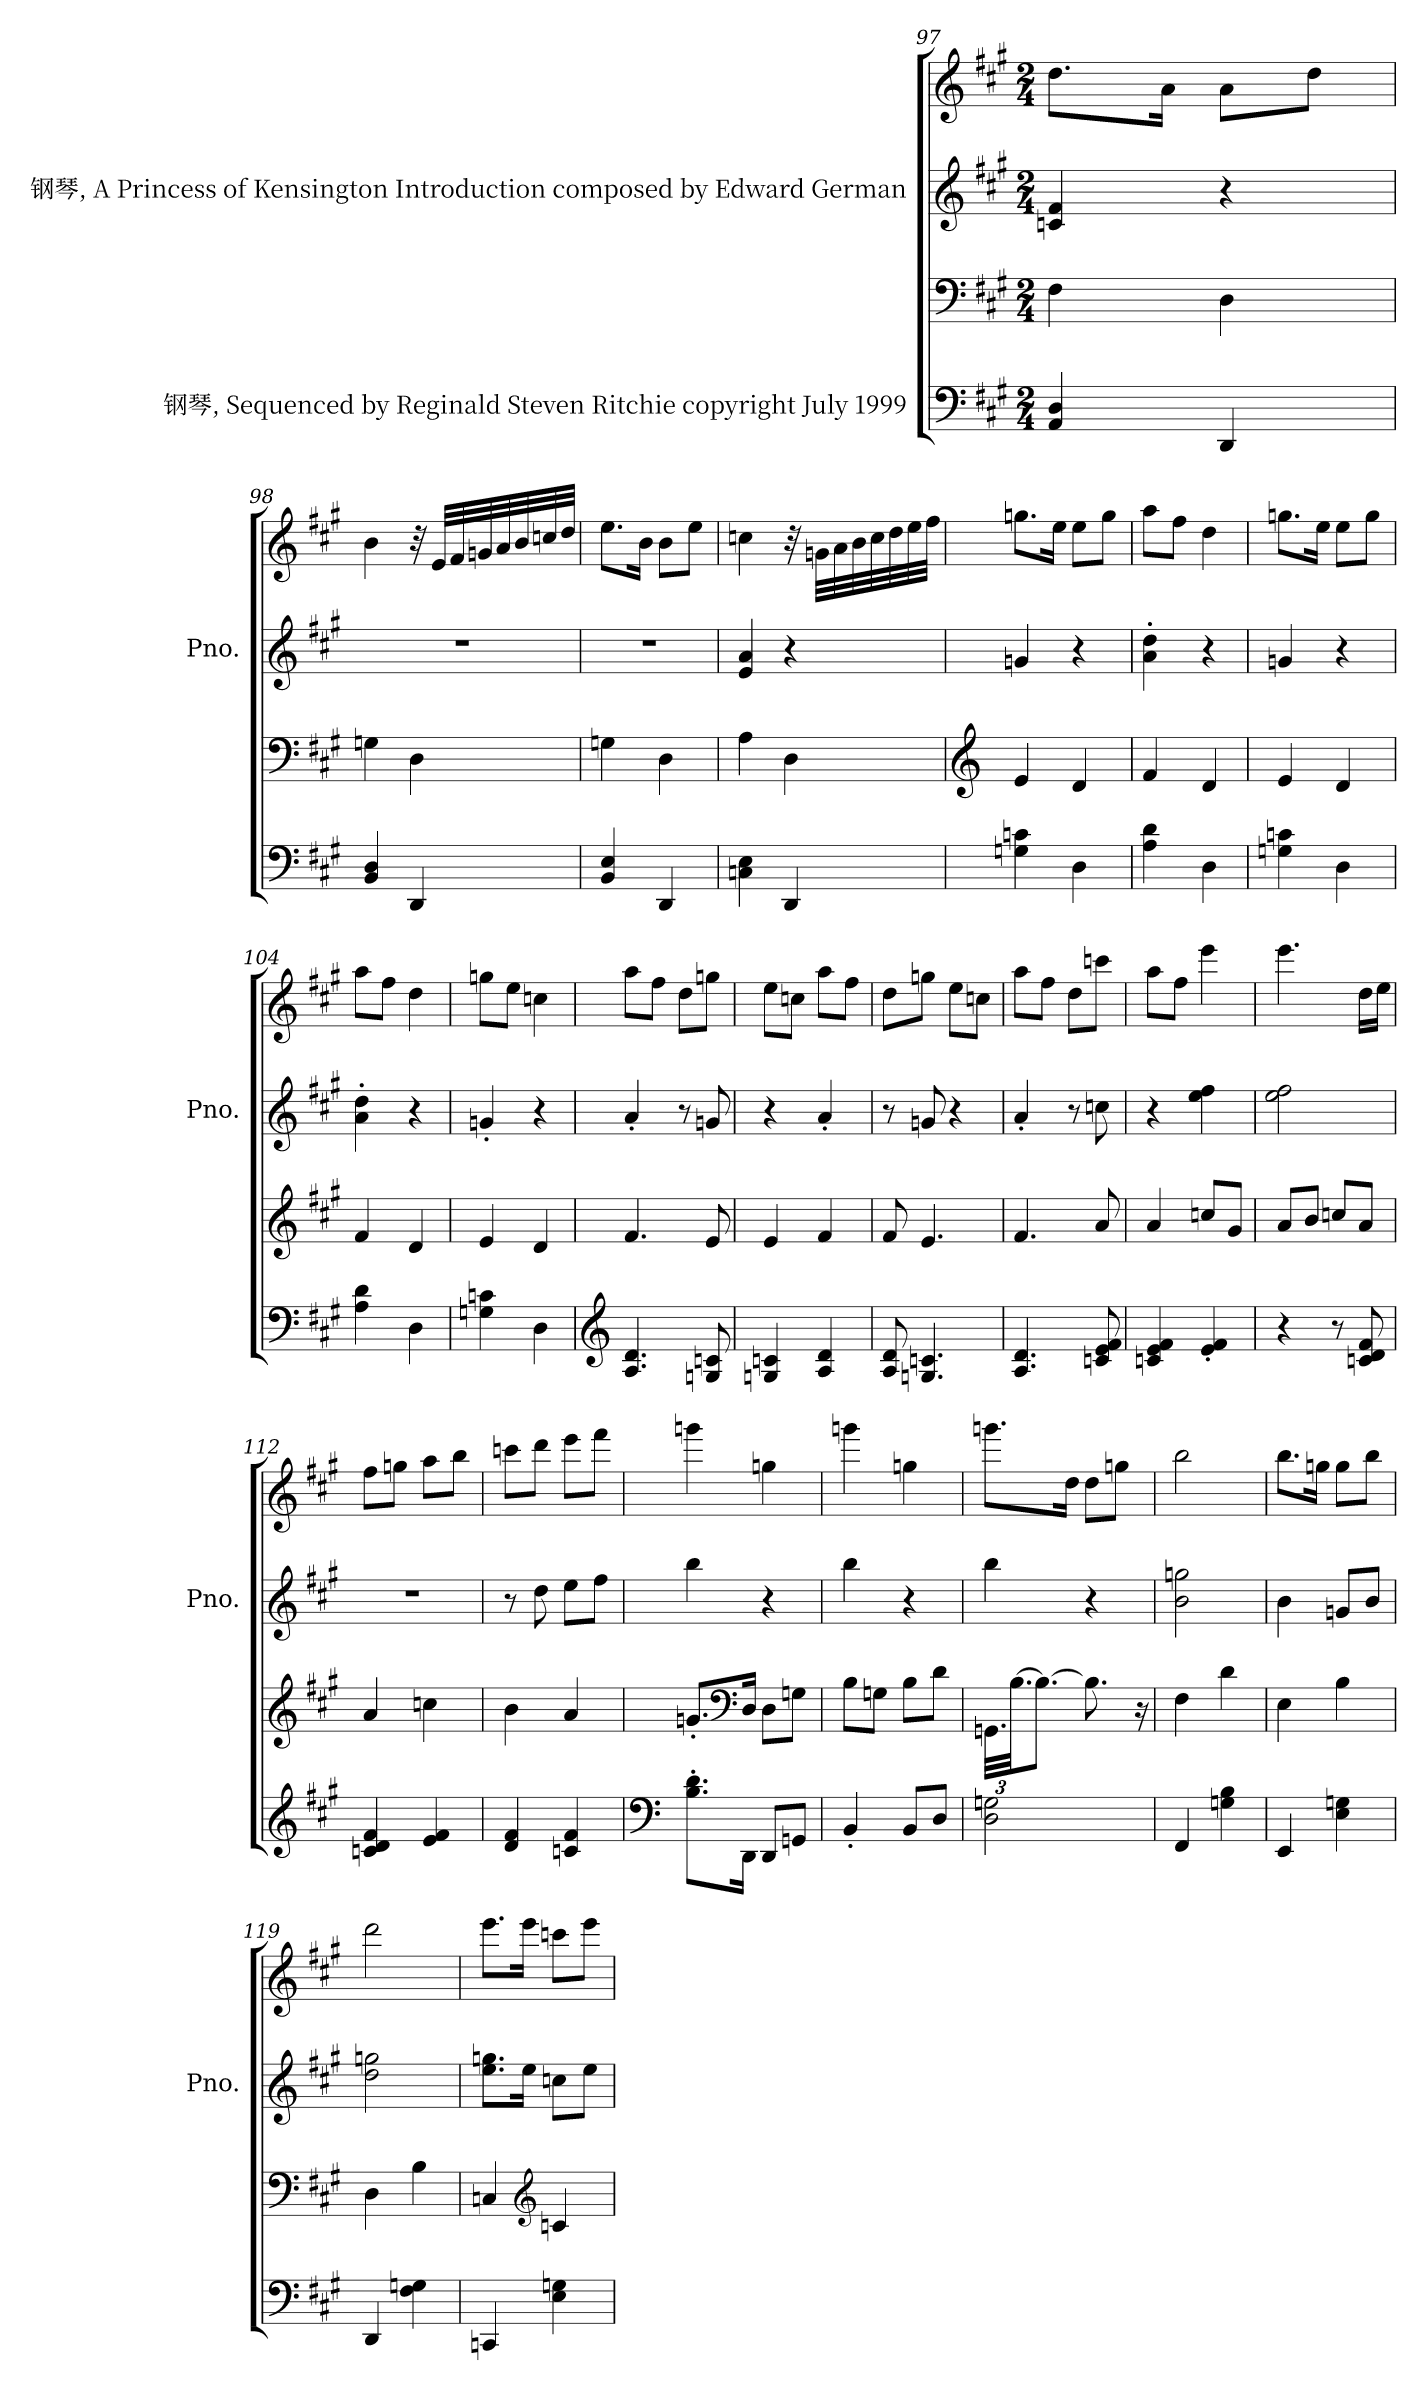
**kern	**kern	**kern	**kern
*part2	*part2	*part1	*part1
*staff4	*staff3	*staff2	*staff1
*I"钢琴, Sequenced by Reginald Steven Ritchie copyright July 1999	*	*I"钢琴, A Princess of Kensington Introduction composed by Edward German	*
*	*	*I'Pno.	*
*clefF4	*clefF4	*clefG2	*clefG2
*k[f#c#g#]	*k[f#c#g#]	*k[f#c#g#]	*k[f#c#g#]
*M2/4	*M2/4	*M2/4	*M2/4
=97	=97	=97	=97
4AA/ 4D/	4F#\	4cn/ 4f#/	8.dd\L
.	.	.	16a\Jk
4DD/	4D\	4r	8a\L
.	.	.	8dd\J
=98	=98	=98	=98
4BB/ 4D/	4Gn\	2r	4b\
4DD/	4D\	.	32r
.	.	.	32e/LLL
.	.	.	32f#/
.	.	.	32gn/
.	.	.	32a/
.	.	.	32b/
.	.	.	32ccn/
.	.	.	32dd/JJJ
!!LO:PB:g=z
=99	=99	=99	=99
4BB/ 4E/	4Gn\	2r	8.ee\L
.	.	.	16b\Jk
4DD/	4D\	.	8b\L
.	.	.	8ee\J
=100	=100	=100	=100
4Cn\ 4E\	4A\	4e/ 4a/	4ccn\
4DD/	4D\	4r	32r
.	.	.	32gn\LLL
.	.	.	32a\
.	.	.	32b\
.	.	.	32cc\
.	.	.	32dd\
.	.	.	32ee\
.	.	.	32ff#\JJJ
=101	=101	=101	=101
*	*clefG2	*	*
4Gn\ 4cn\	4e/	4gn/	8.ggn\L
.	.	.	16ee\Jk
4D\	4d/	4r	8ee\L
.	.	.	8gg\J
=102	=102	=102	=102
4A\ 4d\	4f#/	4a\' 4dd\'	8aa\L
.	.	.	8ff#\J
4D\	4d/	4r	4dd\
=103	=103	=103	=103
4Gn\ 4cn\	4e/	4gn/	8.ggn\L
.	.	.	16ee\Jk
4D\	4d/	4r	8ee\L
.	.	.	8gg\J
=104	=104	=104	=104
4A\ 4d\	4f#/	4a\' 4dd\'	8aa\L
.	.	.	8ff#\J
4D\	4d/	4r	4dd\
!!LO:LB:g=z
=105	=105	=105	=105
4Gn\ 4cn\	4e/	4gn'/	8ggn\L
.	.	.	8ee\J
4D\	4d/	4r	4ccn\
=106	=106	=106	=106
*clefG2	*	*	*
4.A/ 4.d/	4.f#/	4a'/	8aa\L
.	.	.	8ff#\J
.	.	8r	8dd\L
8Gn/ 8cn/	8e/	8gn/	8ggn\J
=107	=107	=107	=107
4Gn/ 4cn/	4e/	4r	8ee\L
.	.	.	8ccn\J
4A/ 4d/	4f#/	4a'/	8aa\L
.	.	.	8ff#\J
=108	=108	=108	=108
8A/ 8d/	8f#/	8r	8dd\L
4.Gn/ 4.cn/	4.e/	8gn/	8ggn\J
.	.	4r	8ee\L
.	.	.	8ccn\J
=109	=109	=109	=109
4.A/ 4.d/	4.f#/	4a'/	8aa\L
.	.	.	8ff#\J
.	.	8r	8dd\L
8cn/ 8e/ 8f#/	8a/	8ccn\	8cccn\J
=110	=110	=110	=110
4cn/ 4e/ 4f#/	4a/	4r	8aa\L
.	.	.	8ff#\J
4e/' 4f#/'	8ccn/L	4ee\ 4ff#\	4eee\
.	8g#/J	.	.
!!LO:LB:g=z
=111	=111	=111	=111
4r	8a/L	2ee\ 2ff#\	4.eee\
.	8b/J	.	.
8r	8ccn/L	.	.
8cn/ 8d/ 8f#/	8a/J	.	16dd\LL
.	.	.	16ee\JJ
=112	=112	=112	=112
4cn/ 4d/ 4f#/	4a/	2r	8ff#\L
.	.	.	8ggn\J
4e/ 4f#/	4ccn\	.	8aa\L
.	.	.	8bb\J
=113	=113	=113	=113
4d/ 4f#/	4b\	8r	8cccn\L
.	.	8dd\	8ddd\J
4cn/ 4f#/	4a/	8ee\L	8eee\L
.	.	8ff#\J	8fff#\J
=114	=114	=114	=114
*clefF4	*	*	*
8.B\' 8.d\'L	8.gn'/L	4bb\	4gggn\
*	*clefF4	*	*
16DD\Jk	16D/Jk	.	.
8DD/L	8D\L	4r	4ggn\
8GGn/J	8Gn\J	.	.
=115	=115	=115	=115
4BB'/	8B\L	4bb\	4gggn\
.	8Gn\J	.	.
8BB/L	8B\L	4r	4ggn\
8D/J	8d\J	.	.
!!LO:PB:g=z
=116	=116	=116	=116
*	*Xbrackettup	*	*
2D\ 2Gn\	48.GGn\LLL	4bb\	8.gggn\L
.	[48.B\JJ	.	.
.	8.B\J_	.	.
.	.	.	16dd\Jk
.	8.B\]	4r	8dd\L
.	.	.	8ggn\J
.	16r	.	.
=117	=117	=117	=117
4FF#/	4F#\	2b\ 2ggn\	2bb\
4Gn\ 4B\	4d\	.	.
=118	=118	=118	=118
4EE/	4E\	4b\	8.bb\L
.	.	.	16ggn\Jk
4E\ 4Gn\	4B\	8gn/L	8gg\L
.	.	8b/J	8bb\J
=119	=119	=119	=119
4DD/	4D\	2dd\ 2ggn\	2ddd\
4F#\ 4Gn\	4B\	.	.
=120	=120	=120	=120
4CCn/	4Cn/	8.ee\ 8.ggn\L	8.eee\L
.	.	16ee\Jk	16eee\Jk
*	*clefG2	*	*
4E\ 4Gn\	4cn/	8ccn\L	8cccn\L
.	.	8ee\J	8eee\J
=	=	=	=
*-	*-	*-	*-
